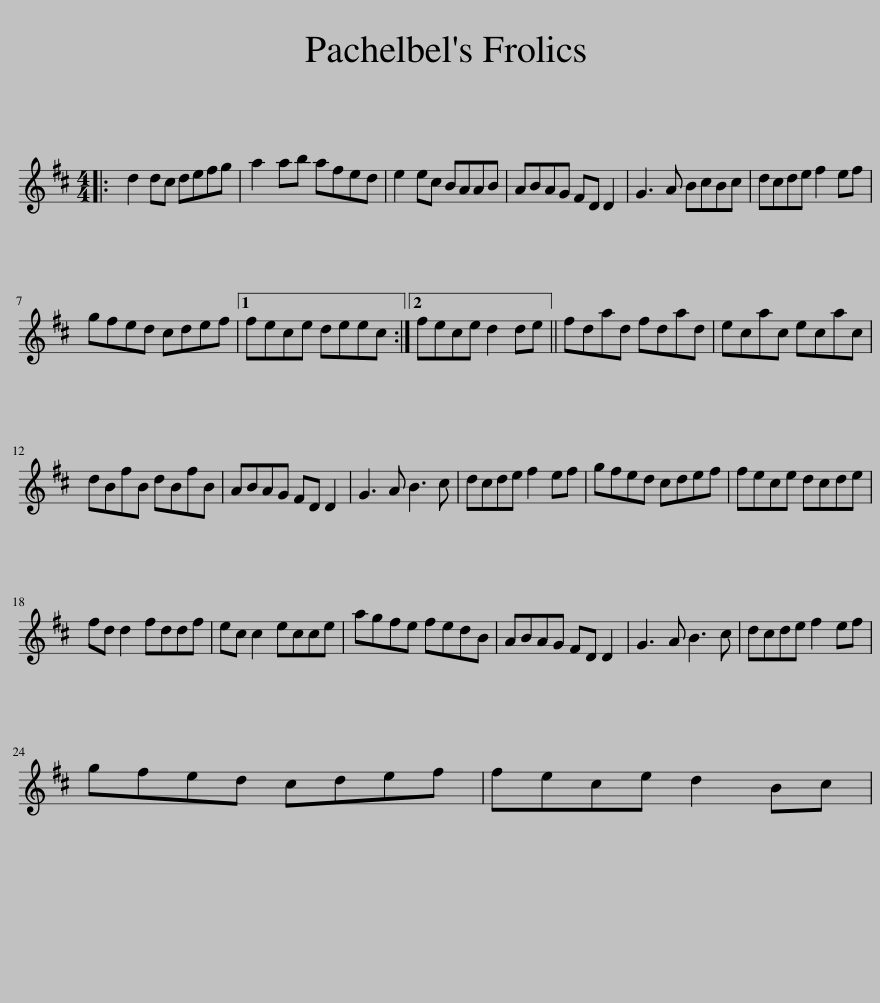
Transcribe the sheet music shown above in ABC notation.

X:1
L:1/8
M:4/4
I:linebreak $
K:D
V:1 treble
V:1
|: d2 dc defg | a2 ab afed | e2 ec BAAB | ABAG FD D2 | G3 A BcBc | %5
 dcde f2 ef |$ gfed cdef |1 fece deec :|2 fece d2 de || fdad fdad | %10
 ecac ecac |$ dBfB dBfB | ABAG FD D2 | G3 A B3 c | dcde f2 ef | %15
 gfed cdef | fece dcde |$ fd d2 fddf | ec c2 ecce | agfe fedB | %20
 ABAG FD D2 | G3 A B3 c | dcde f2 ef |$ gfed cdef | fece d2 Bc | %25
